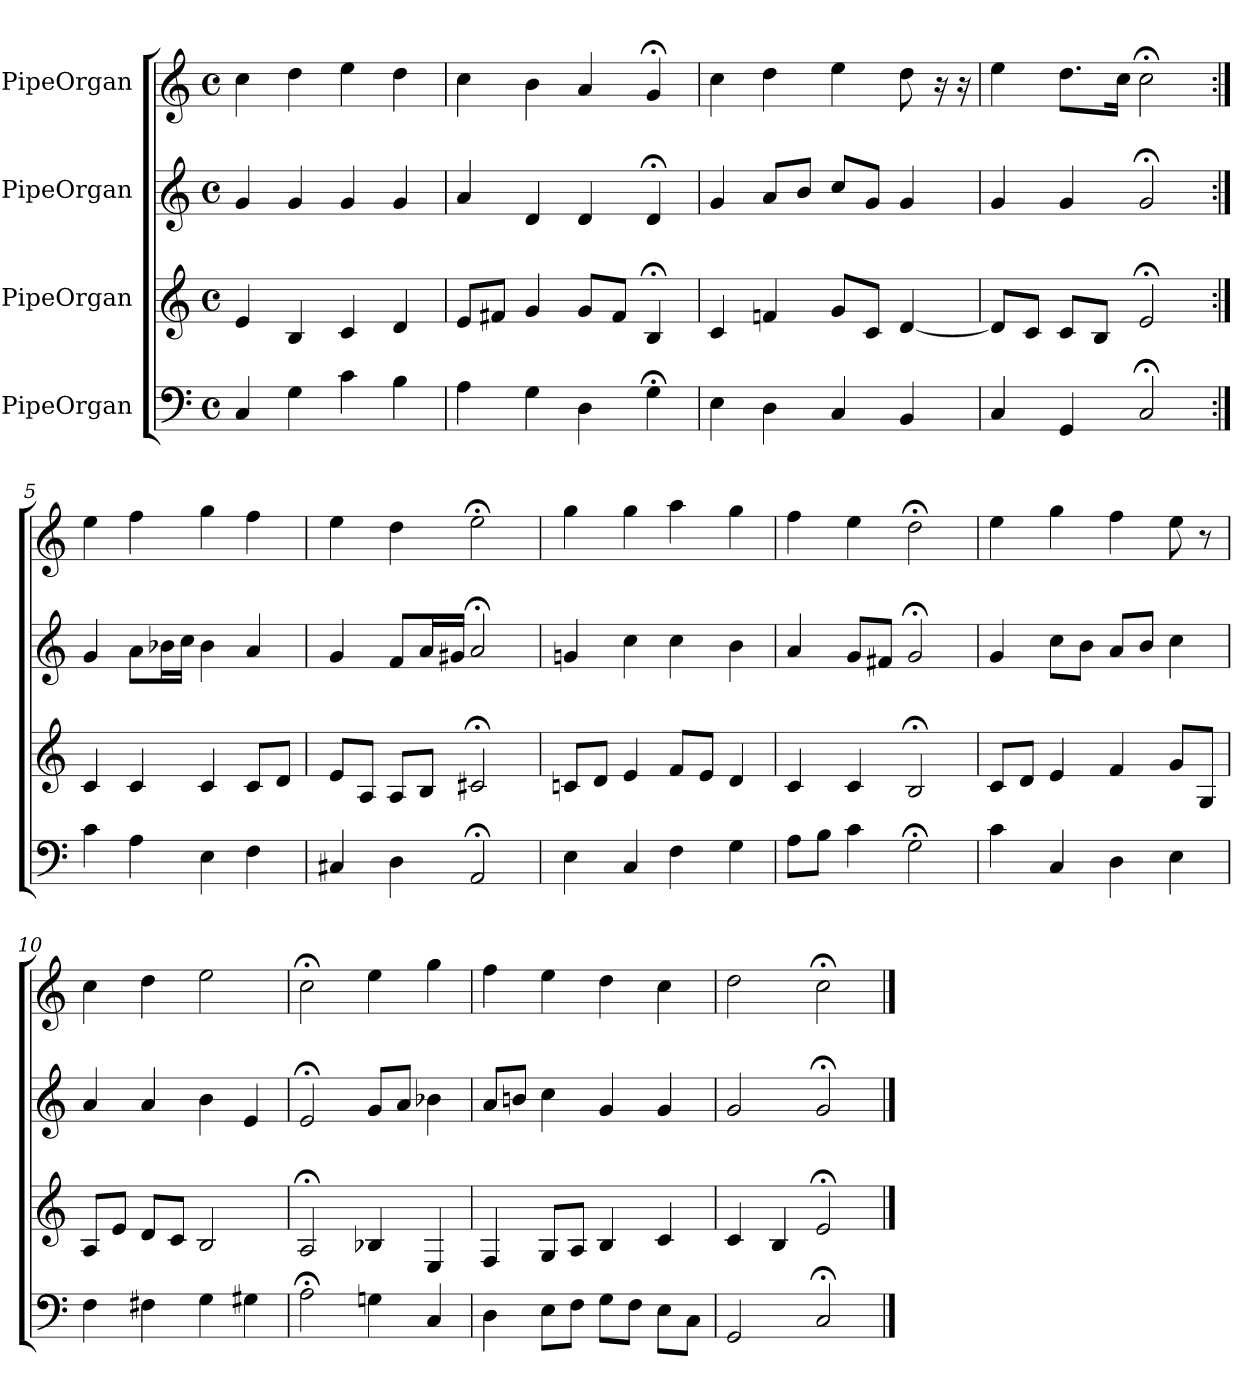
**kern	**kern	**kern	**kern
*part4	*part3	*part2	*part1
*staff4	*staff3	*staff2	*staff1
*I"PipeOrgan	*I"PipeOrgan	*I"PipeOrgan	*I"PipeOrgan
*k[]	*k[]	*k[]	*k[]
*C:	*C:	*C:	*C:
*M4/4	*M4/4	*M4/4	*M4/4
*met(c)	*met(c)	*met(c)	*met(c)
*MM60	*MM60	*MM60	*MM60
=1	=1	=1	=1
4C	4e	4g	4cc
4G	4B	4g	4dd
4c	4c	4g	4ee
4B	4d	4g	4dd
=2	=2	=2	=2
4A	8eL	4a	4cc
.	8f#XJ	.	.
4G	4g	4d	4b
4D	8gL	4d	4a
.	8f#J	.	.
4G;<	4B;<	4d;<	4g;<
=3	=3	=3	=3
4E	4c	4g	4cc
4D	4fn	8aL	4dd
.	.	8bJ	.
4C	8gL	8ccL	4ee
.	8cJ	8gJ	.
4BB	[4d	4g	8dd
.	.	.	16r
.	.	.	16r
=4	=4	=4	=4
4C	8dL]	4g	4ee
.	8cJ	.	.
4GG	8cL	4g	8.ddL
.	8BJ	.	.
.	.	.	16ccJk
2C;<	2e;<	2g;<	2cc;<
=5:|!	=5:|!	=5:|!	=5:|!
4c	4c	4g	4ee
4A	4c	8aL	4ff
.	.	16b-XL	.
.	.	16ccJJ	.
4E	4c	4b-	4gg
4F	8cL	4a	4ff
.	8dJ	.	.
=6	=6	=6	=6
4C#X	8eL	4g	4ee
.	8AJ	.	.
4D	8AL	8fL	4dd
.	8BJ	16aL	.
.	.	16g#XJJ	.
2AA;<	2c#X;<	2a;<	2ee;<
=7	=7	=7	=7
4E	8cnL	4gn	4gg
.	8dJ	.	.
4C	4e	4cc	4gg
4F	8fL	4cc	4aa
.	8eJ	.	.
4G	4d	4b	4gg
=8	=8	=8	=8
8AL	4c	4a	4ff
8BJ	.	.	.
4c	4c	8gL	4ee
.	.	8f#XJ	.
2G;<	2B;<	2g;<	2dd;<
=9	=9	=9	=9
4c	8cL	4g	4ee
.	8dJ	.	.
4C	4e	8ccL	4gg
.	.	8bJ	.
4D	4f	8aL	4ff
.	.	8bJ	.
4E	8gL	4cc	8ee
.	8GJ	.	8r
=10	=10	=10	=10
4F	8AL	4a	4cc
.	8eJ	.	.
4F#X	8dL	4a	4dd
.	8cJ	.	.
4G	2B	4b	2ee
4G#X	.	4e	.
=11	=11	=11	=11
2A;<	2A;<	2e;<	2cc;<
4Gn	4B-X	8gL	4ee
.	.	8aJ	.
4C	4E	4b-X	4gg
=12	=12	=12	=12
4D	4F	8aL	4ff
.	.	8bnJ	.
8EL	8GL	4cc	4ee
8FJ	8AJ	.	.
8GL	4B	4g	4dd
8FJ	.	.	.
8EL	4c	4g	4cc
8CJ	.	.	.
=13	=13	=13	=13
2GG	4c	2g	2dd
.	4B	.	.
2C;<	2e;<	2g;<	2cc;<
==	==	==	==
*-	*-	*-	*-
